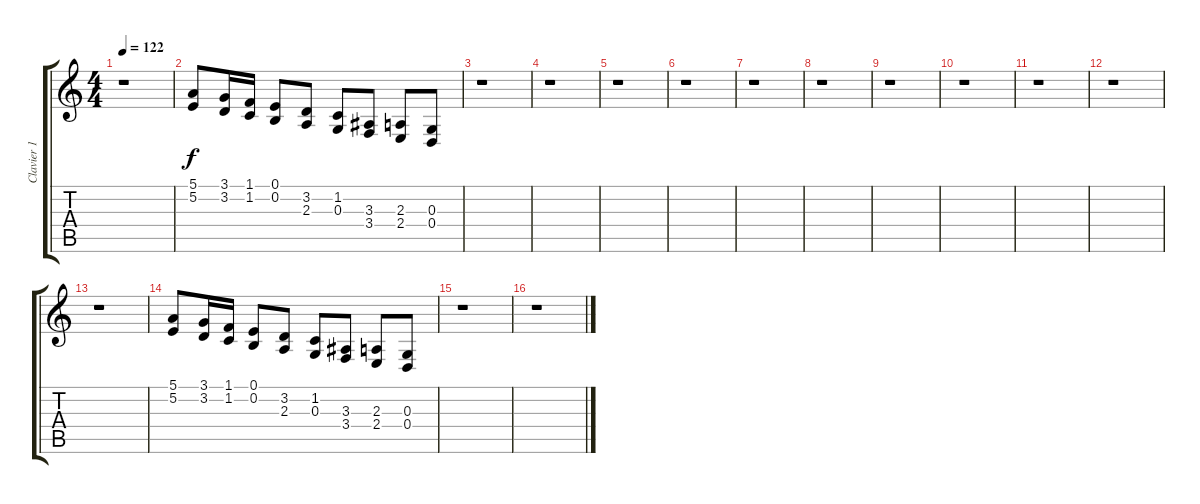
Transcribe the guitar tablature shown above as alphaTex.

\track ("Clavier 1" "Clavier 1") {instrument stringensemble1}
\staff {score tabs}
\tuning (E4 B3 G3 D3 A2 E2) {hide}
\ts (4 4)
\tempo 122
\clef g2
\ks c
r.1{dy f} |
(5.1 5.2).8 (3.1 3.2).16 (1.1 1.2).16 (0.1 0.2).8 (3.2 2.3).8 (1.2 0.3).8 (3.3 3.4).8 (2.3 2.4).8 (0.3 0.4).8 |
r.1 |
r.1 |
r.1 |
r.1 |
r.1 |
r.1 |
r.1 |
r.1 |
r.1 |
r.1 |
r.1 |
(5.1 5.2).8 (3.1 3.2).16 (1.1 1.2).16 (0.1 0.2).8 (3.2 2.3).8 (1.2 0.3).8 (3.3 3.4).8 (2.3 2.4).8 (0.3 0.4).8 |
r.1 |
r.1
